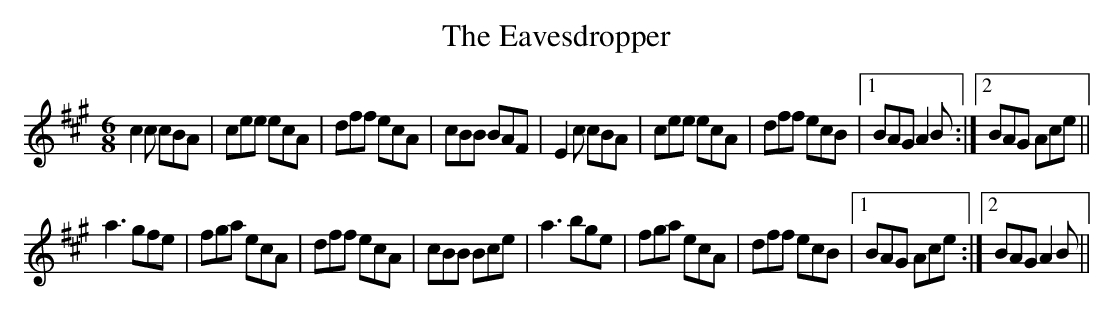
X:1
T:Eavesdropper, The
M:6/8
K:A
c2c cBA|cee ecA|dff ecA|cBB BAF|E2c cBA|cee ecA|dff ecB|1 BAG A2B:|2 BAG Ace||
a3 gfe|fga ecA|dff ecA|cBB Bce|a3 bge|fga ecA|dff ecB|1 BAG Ace:|2 BAG A2B||
